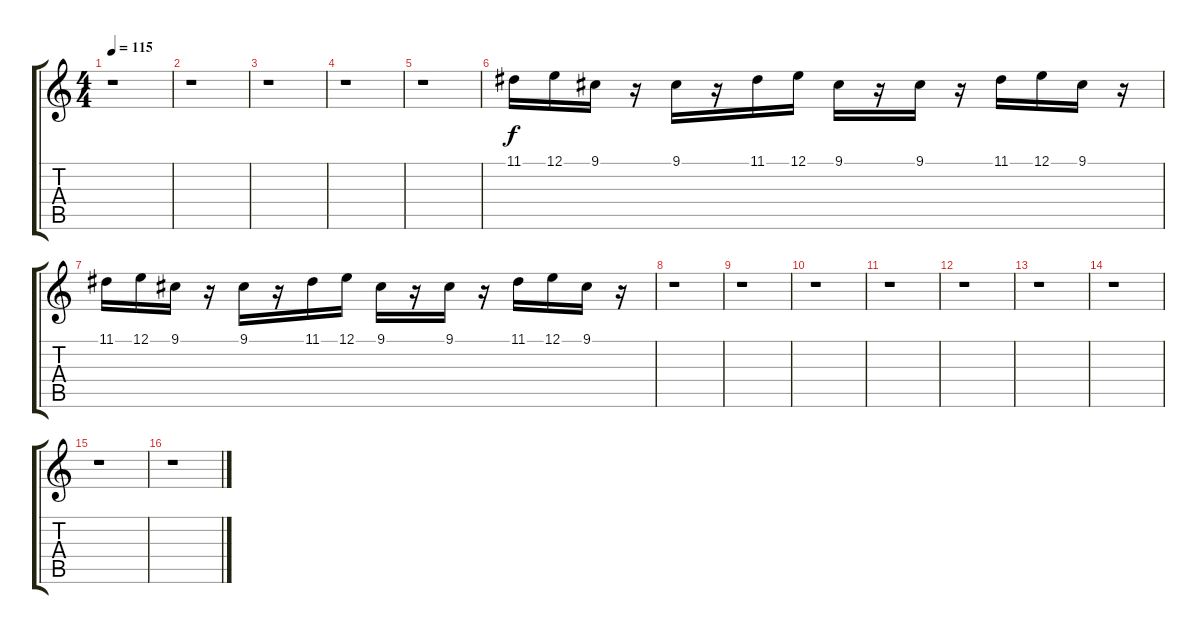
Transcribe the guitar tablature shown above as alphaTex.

\track "" {instrument churchorgan}
\staff {score tabs}
\tuning (E4 B3 G3 D3 A2 E2) {hide}
\ts (4 4)
\tempo 115
\clef g2
\ks c
r.1{dy f} |
r.1 |
r.1 |
r.1 |
r.1 |
11.1.16 12.1.16 9.1.16 r.16 9.1.16 r.16 11.1.16 12.1.16 9.1.16 r.16 9.1.16 r.16 11.1.16 12.1.16 9.1.16 r.16 |
11.1.16 12.1.16 9.1.16 r.16 9.1.16 r.16 11.1.16 12.1.16 9.1.16 r.16 9.1.16 r.16 11.1.16 12.1.16 9.1.16 r.16 |
r.1 |
r.1 |
r.1 |
r.1 |
r.1 |
r.1 |
r.1 |
r.1 |
r.1
